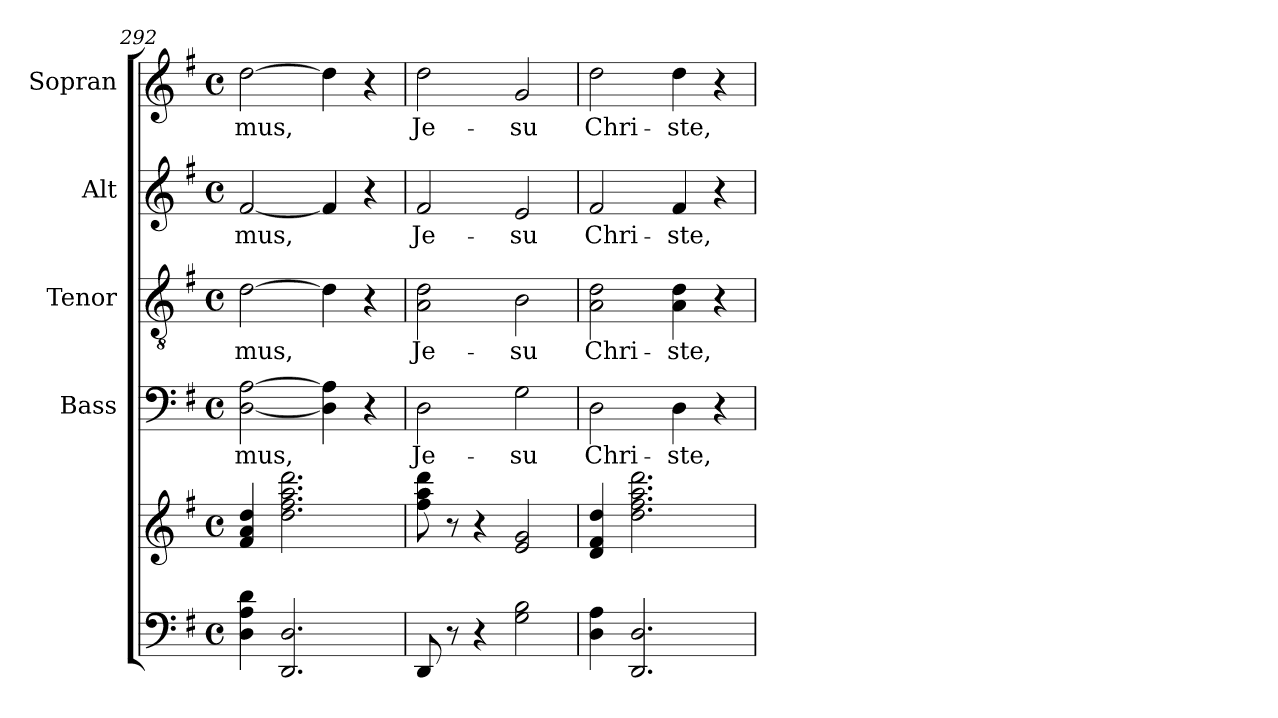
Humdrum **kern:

**kern	**kern	**kern	**text	**kern	**text	**kern	**text	**kern	**text
*part5	*part5	*part4	*part4	*part3	*part3	*part2	*part2	*part1	*part1
*staff6	*staff5	*staff4	*staff4	*staff3	*staff3	*staff2	*staff2	*staff1	*staff1
*	*	*I"Bass	*	*I"Tenor	*	*I"Alt	*	*I"Sopran	*
*	*	*I'B.	*	*I'T.	*	*I'A.	*	*I'S.	*
*clefF4	*clefG2	*clefF4	*	*clefGv2	*	*clefG2	*	*clefG2	*
*k[f#]	*k[f#]	*k[f#]	*	*k[f#]	*	*k[f#]	*	*k[f#]	*
*G:	*G:	*G:	*	*G:	*	*G:	*	*G:	*
*M4/4	*M4/4	*M4/4	*	*M4/4	*	*M4/4	*	*M4/4	*
*met(c)	*met(c)	*met(c)	*	*met(c)	*	*met(c)	*	*met(c)	*
=292	=292	=292	=292	=292	=292	=292	=292	=292	=292
!	!	!	!LO:LY:b	!	!LO:LY:b	!	!LO:LY:b	!	!LO:LY:b
4D\ 4A\ 4d\	4f#/ 4a/ 4dd/	[2D\ [2A\	-mus,	[2d\	-mus,	[2f#/	-mus,	[2dd\	-mus,
2.DD/ 2.D/	2.dd\ 2.ff#\ 2.aa\ 2.ddd\	.	.	.	.	.	.	.	.
.	.	4D\] 4A\]	.	4d\]	.	4f#/]	.	4dd\]	.
.	.	4r	.	4r	.	4r	.	4r	.
=293	=293	=293	=293	=293	=293	=293	=293	=293	=293
!	!	!	!LO:LY:b	!	!LO:LY:b	!	!LO:LY:b	!	!LO:LY:b
8DD/	8ff#\ 8aa\ 8ddd\	2D\	Je-	2A\ 2d\	Je-	2f#/	Je-	2dd\	Je-
8r	8r	.	.	.	.	.	.	.	.
4r	4r	.	.	.	.	.	.	.	.
!	!	!	!LO:LY:b	!	!LO:LY:b	!	!LO:LY:b	!	!LO:LY:b
2G\ 2B\	2e/ 2g/	2G\	-su	2B\	-su	2e/	-su	2g/	-su
=294	=294	=294	=294	=294	=294	=294	=294	=294	=294
!	!	!	!LO:LY:b	!	!LO:LY:b	!	!LO:LY:b	!	!LO:LY:b
4D\ 4A\	4d/ 4f#/ 4dd/	2D\	Chri-	2A\ 2d\	Chri-	2f#/	Chri-	2dd\	Chri-
2.DD/ 2.D/	2.dd\ 2.ff#\ 2.aa\ 2.ddd\	.	.	.	.	.	.	.	.
!	!	!	!LO:LY:b	!	!LO:LY:b	!	!LO:LY:b	!	!LO:LY:b
.	.	4D\	-ste,	4A\ 4d\	-ste,	4f#/	-ste,	4dd\	-ste,
.	.	4r	.	4r	.	4r	.	4r	.
=	=	=	=	=	=	=	=	=	=
*-	*-	*-	*-	*-	*-	*-	*-	*-	*-
